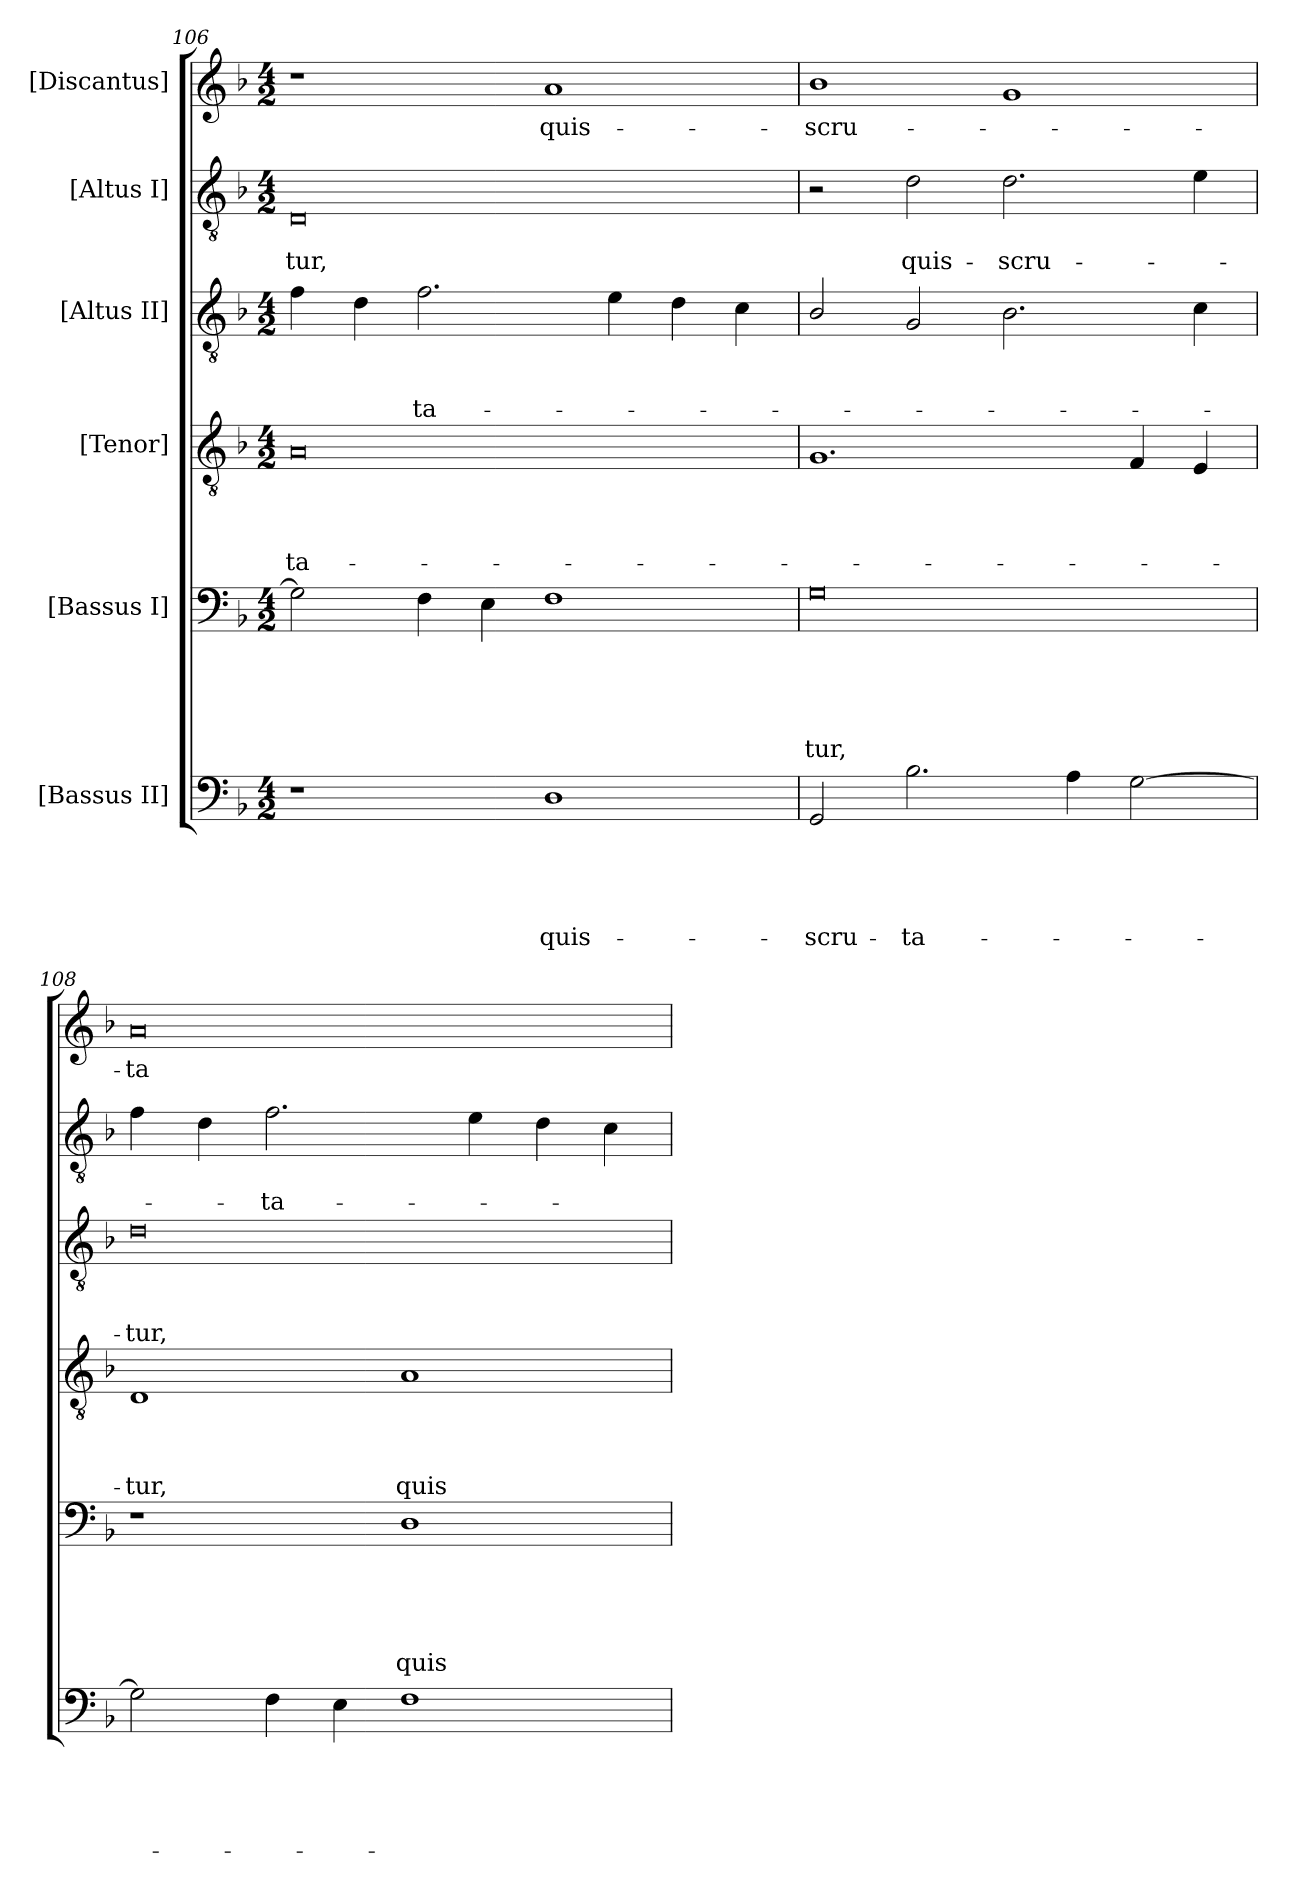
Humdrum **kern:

**kern	**text	**text	**text	**text	**text	**kern	**text	**text	**text	**text	**text	**kern	**text	**text	**text	**text	**kern	**text	**text	**text	**kern	**text	**text	**kern	**text
*part6	*part6	*part6	*part6	*part6	*part6	*part5	*part5	*part5	*part5	*part5	*part5	*part4	*part4	*part4	*part4	*part4	*part3	*part3	*part3	*part3	*part2	*part2	*part2	*part1	*part1
*staff6	*staff6	*staff6	*staff6	*staff6	*staff6	*staff5	*staff5	*staff5	*staff5	*staff5	*staff5	*staff4	*staff4	*staff4	*staff4	*staff4	*staff3	*staff3	*staff3	*staff3	*staff2	*staff2	*staff2	*staff1	*staff1
*I"[Bassus II]	*	*	*	*	*	*I"[Bassus I]	*	*	*	*	*	*I"[Tenor]	*	*	*	*	*I"[Altus II]	*	*	*	*I"[Altus I]	*	*	*I"[Discantus]	*
*clefF4	*	*	*	*	*	*clefF4	*	*	*	*	*	*clefGv2	*	*	*	*	*clefGv2	*	*	*	*clefGv2	*	*	*clefG2	*
*k[b-]	*	*	*	*	*	*k[b-]	*	*	*	*	*	*k[b-]	*	*	*	*	*k[b-]	*	*	*	*k[b-]	*	*	*k[b-]	*
*M4/2	*	*	*	*	*	*M4/2	*	*	*	*	*	*M4/2	*	*	*	*	*M4/2	*	*	*	*M4/2	*	*	*M4/2	*
=106	=106	=106	=106	=106	=106	=106	=106	=106	=106	=106	=106	=106	=106	=106	=106	=106	=106	=106	=106	=106	=106	=106	=106	=106	=106
1r	.	.	.	.	.	2G\]	.	.	.	.	.	0A/	.	.	.	-ta-	4f\	.	.	.	0D/	.	-tur,	1r	.
.	.	.	.	.	.	.	.	.	.	.	.	.	.	.	.	.	4d\	.	.	.	.	.	.	.	.
.	.	.	.	.	.	4F\	.	.	.	.	.	.	.	.	.	.	2.f\	.	.	-ta-	.	.	.	.	.
.	.	.	.	.	.	4E\	.	.	.	.	.	.	.	.	.	.	.	.	.	.	.	.	.	.	.
1D\	.	.	.	.	quis-	1F\	.	.	.	.	.	.	.	.	.	.	.	.	.	.	.	.	.	1a/	quis-
.	.	.	.	.	.	.	.	.	.	.	.	.	.	.	.	.	4e\	.	.	.	.	.	.	.	.
.	.	.	.	.	.	.	.	.	.	.	.	.	.	.	.	.	4d\	.	.	.	.	.	.	.	.
.	.	.	.	.	.	.	.	.	.	.	.	.	.	.	.	.	4c\	.	.	.	.	.	.	.	.
=107	=107	=107	=107	=107	=107	=107	=107	=107	=107	=107	=107	=107	=107	=107	=107	=107	=107	=107	=107	=107	=107	=107	=107	=107	=107
2GG/	.	.	.	.	scru-	0G\	.	.	.	.	-tur,	1.G/	.	.	.	.	2B-/	.	.	.	2r	.	.	1b-\	scru-
2.B-\	.	.	.	.	-ta-	.	.	.	.	.	.	.	.	.	.	.	2G/	.	.	.	2d\	.	quis-	.	.
.	.	.	.	.	.	.	.	.	.	.	.	.	.	.	.	.	2.B-\	.	.	.	2.d\	.	scru-	1g/	.
4A\	.	.	.	.	.	.	.	.	.	.	.	.	.	.	.	.	.	.	.	.	.	.	.	.	.
[2G\	.	.	.	.	.	.	.	.	.	.	.	4F/	.	.	.	.	.	.	.	.	.	.	.	.	.
.	.	.	.	.	.	.	.	.	.	.	.	4E/	.	.	.	.	4c\	.	.	.	4e\	.	.	.	.
=108	=108	=108	=108	=108	=108	=108	=108	=108	=108	=108	=108	=108	=108	=108	=108	=108	=108	=108	=108	=108	=108	=108	=108	=108	=108
2G\]	.	.	.	.	.	1r	.	.	.	.	.	1D/	.	.	.	-tur,	0d\	.	.	-tur,	4f\	.	.	0a/	-ta-
.	.	.	.	.	.	.	.	.	.	.	.	.	.	.	.	.	.	.	.	.	4d\	.	.	.	.
4F\	.	.	.	.	.	.	.	.	.	.	.	.	.	.	.	.	.	.	.	.	2.f\	.	-ta-	.	.
4E\	.	.	.	.	.	.	.	.	.	.	.	.	.	.	.	.	.	.	.	.	.	.	.	.	.
1F\	.	.	.	.	.	1D\	.	.	.	.	quis-	1A/	.	.	.	quis-	.	.	.	.	.	.	.	.	.
.	.	.	.	.	.	.	.	.	.	.	.	.	.	.	.	.	.	.	.	.	4e\	.	.	.	.
.	.	.	.	.	.	.	.	.	.	.	.	.	.	.	.	.	.	.	.	.	4d\	.	.	.	.
.	.	.	.	.	.	.	.	.	.	.	.	.	.	.	.	.	.	.	.	.	4c\	.	.	.	.
=	=	=	=	=	=	=	=	=	=	=	=	=	=	=	=	=	=	=	=	=	=	=	=	=	=
*-	*-	*-	*-	*-	*-	*-	*-	*-	*-	*-	*-	*-	*-	*-	*-	*-	*-	*-	*-	*-	*-	*-	*-	*-	*-
